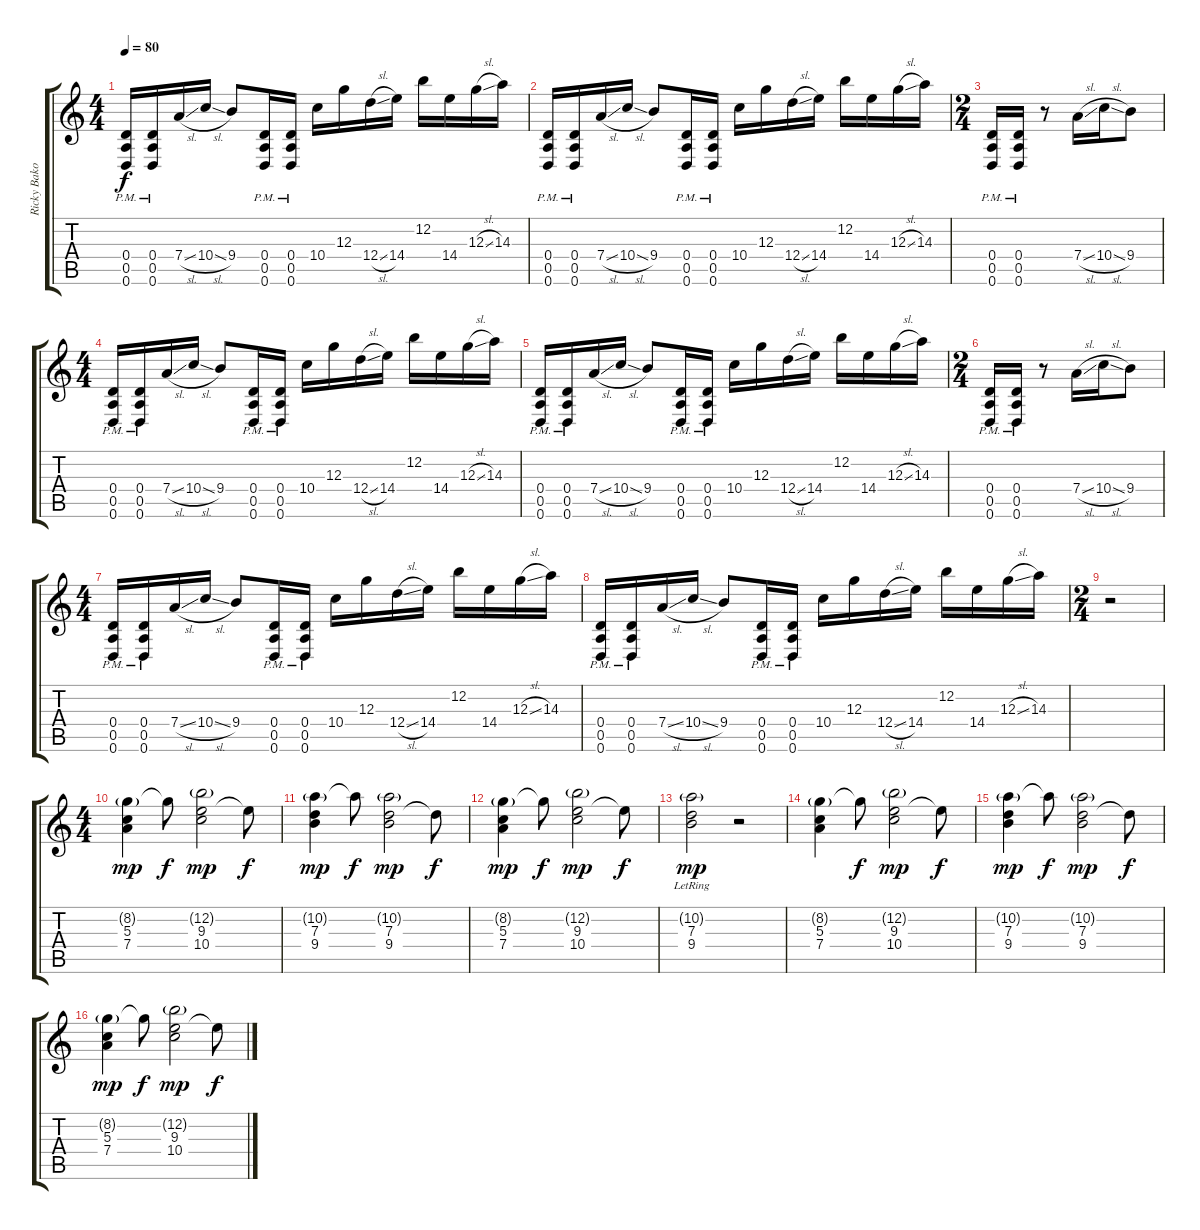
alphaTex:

\track ("Ricky Bakosh" "Ricky Bako") {instrument overdrivenguitar}
\staff {score tabs}
\tuning (E4 B3 G3 D3 A2 D2) {hide}
\ts (4 4)
\tempo 80
\clef g2
\ks c
(0.4{pm} 0.5{pm} 0.6{pm}).16{dy f} (0.4{pm} 0.5{pm} 0.6{pm}).16 7.4{sl}.16 10.4{sl}.16 9.4.8 (0.4{pm} 0.5{pm} 0.6{pm}).16 (0.4{pm} 0.5{pm} 0.6{pm}).16 10.4.16 12.3.16 12.4{sl}.16 14.4.16 12.2.16 14.4.16 12.3{sl}.16 14.3.16 |
(0.4{pm} 0.5{pm} 0.6{pm}).16 (0.4{pm} 0.5{pm} 0.6{pm}).16 7.4{sl}.16 10.4{sl}.16 9.4.8 (0.4{pm} 0.5{pm} 0.6{pm}).16 (0.4{pm} 0.5{pm} 0.6{pm}).16 10.4.16 12.3.16 12.4{sl}.16 14.4.16 12.2.16 14.4.16 12.3{sl}.16 14.3.16 |
\ts (2 4)
(0.4{pm} 0.5{pm} 0.6{pm}).16 (0.4{pm} 0.5{pm} 0.6{pm}).16 r.8 7.4{sl}.16 10.4{sl}.16 9.4.8 |
\ts (4 4)
(0.4{pm} 0.5{pm} 0.6{pm}).16 (0.4{pm} 0.5{pm} 0.6{pm}).16 7.4{sl}.16 10.4{sl}.16 9.4.8 (0.4{pm} 0.5{pm} 0.6{pm}).16 (0.4{pm} 0.5{pm} 0.6{pm}).16 10.4.16 12.3.16 12.4{sl}.16 14.4.16 12.2.16 14.4.16 12.3{sl}.16 14.3.16 |
(0.4{pm} 0.5{pm} 0.6{pm}).16 (0.4{pm} 0.5{pm} 0.6{pm}).16 7.4{sl}.16 10.4{sl}.16 9.4.8 (0.4{pm} 0.5{pm} 0.6{pm}).16 (0.4{pm} 0.5{pm} 0.6{pm}).16 10.4.16 12.3.16 12.4{sl}.16 14.4.16 12.2.16 14.4.16 12.3{sl}.16 14.3.16 |
\ts (2 4)
(0.4{pm} 0.5{pm} 0.6{pm}).16 (0.4{pm} 0.5{pm} 0.6{pm}).16 r.8 7.4{sl}.16 10.4{sl}.16 9.4.8 |
\ts (4 4)
(0.4{pm} 0.5{pm} 0.6{pm}).16 (0.4{pm} 0.5{pm} 0.6{pm}).16 7.4{sl}.16 10.4{sl}.16 9.4.8 (0.4{pm} 0.5{pm} 0.6{pm}).16 (0.4{pm} 0.5{pm} 0.6{pm}).16 10.4.16 12.3.16 12.4{sl}.16 14.4.16 12.2.16 14.4.16 12.3{sl}.16 14.3.16 |
(0.4{pm} 0.5{pm} 0.6{pm}).16 (0.4{pm} 0.5{pm} 0.6{pm}).16 7.4{sl}.16 10.4{sl}.16 9.4.8 (0.4{pm} 0.5{pm} 0.6{pm}).16 (0.4{pm} 0.5{pm} 0.6{pm}).16 10.4.16 12.3.16 12.4{sl}.16 14.4.16 12.2.16 14.4.16 12.3{sl}.16 14.3.16 |
\ts (2 4)
r.2 |
\ts (4 4)
(8.2{g} 5.3 7.4).4{dy mp} 8.2{t}.8{dy f} (12.2{g} 9.3 10.4).2{dy mp} 9.3{t}.8{dy f} |
(10.2{g} 7.3 9.4).4{dy mp} 10.2{t}.8{dy f} (10.2{g} 7.3 9.4).2{dy mp} 7.3{t}.8{dy f} |
(8.2{g} 5.3 7.4).4{dy mp} 8.2{t}.8{dy f} (12.2{g} 9.3 10.4).2{dy mp} 9.3{t}.8{dy f} |
(10.2{g lr} 7.3{lr} 9.4{lr}).2{dy mp} r.2 |
(8.2{g} 5.3 7.4).4 8.2{t}.8{dy f} (12.2{g} 9.3 10.4).2{dy mp} 9.3{t}.8{dy f} |
(10.2{g} 7.3 9.4).4{dy mp} 10.2{t}.8{dy f} (10.2{g} 7.3 9.4).2{dy mp} 7.3{t}.8{dy f} |
(8.2{g} 5.3 7.4).4{dy mp} 8.2{t}.8{dy f} (12.2{g} 9.3 10.4).2{dy mp} 9.3{t}.8{dy f}
